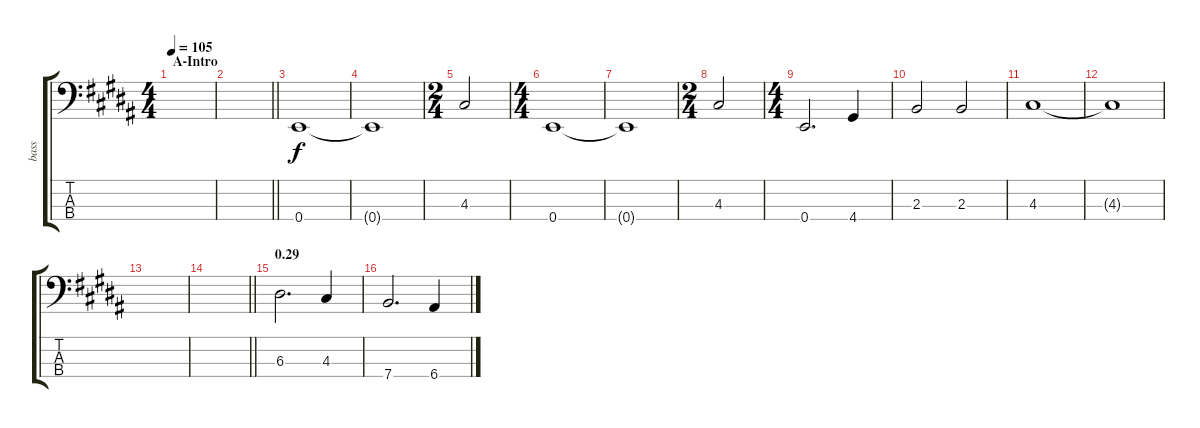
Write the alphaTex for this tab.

\track ("bass" "bass") {instrument electricbassfinger}
\staff {score tabs}
\tuning (G2 D2 A1 E1) {hide}
\ts (4 4)
\section ("" "A-Intro")
\tempo 105
\clef f4
\ks b
|
\barLineRight lightlight
|
0.4.1 |
0.4{t}.1 |
\ts (2 4)
4.3.2 |
\ts (4 4)
0.4.1 |
0.4{t}.1 |
\ts (2 4)
4.3.2 |
\ts (4 4)
0.4.2{d} 4.4.4 |
2.3.2 2.3.2 |
4.3.1 |
4.3{t}.1 |
|
\barLineRight lightlight
|
\section ("" "0.29")
6.3.2{d} 4.3.4 |
7.4.2{d} 6.4.4
